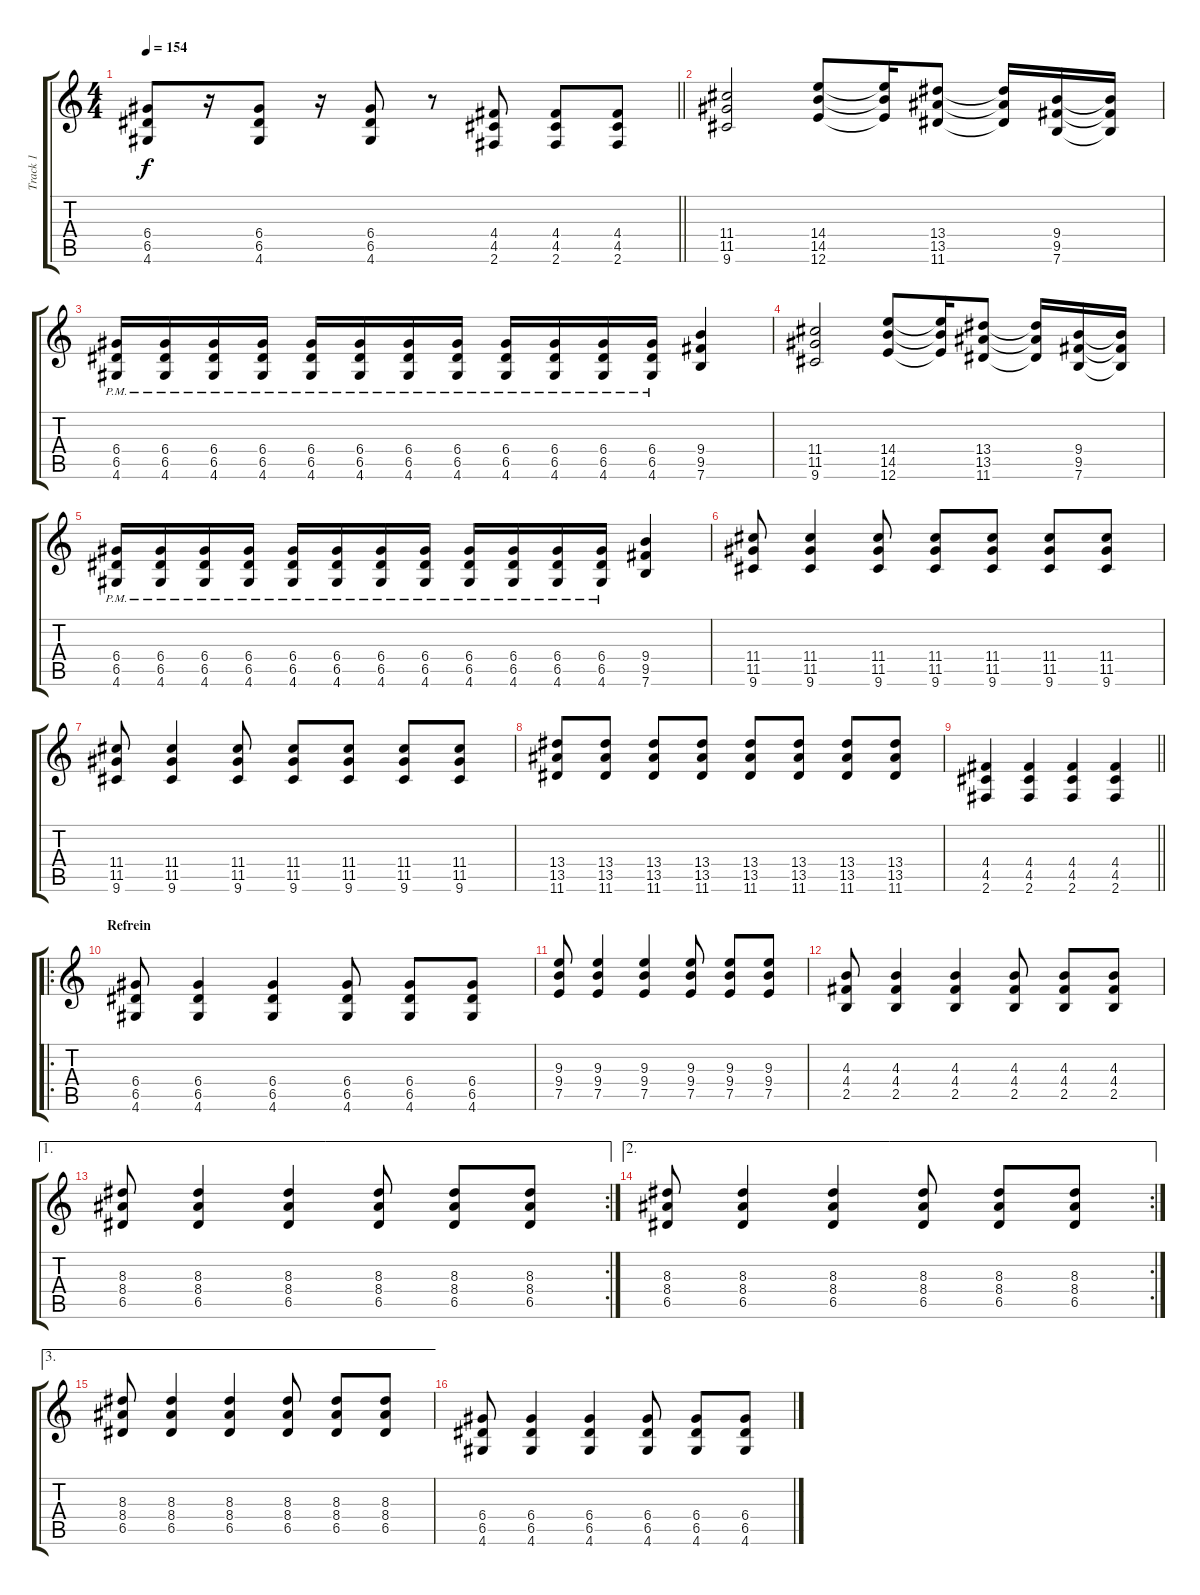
\track ("Track 1" "Track 1") {instrument electricguitarclean}
\staff {score tabs}
\tuning (E4 B3 G3 D3 A2 E2) {hide}
\ts (4 4)
\tempo 154
\clef g2
\barLineRight lightlight
\ks c
(6.4 6.5 4.6).8{dy f} r.16 (6.4 6.5 4.6).8 r.16 (6.4 6.5 4.6).8 r.8 (4.4 4.5 2.6).8 (4.4 4.5 2.6).8 (4.4 4.5 2.6).8 |
(11.4 11.5 9.6).2 (14.4 14.5 12.6).8 (14.4{t} 14.5{t} 12.6{t}).16 (13.4 13.5 11.6).8 (13.4{t} 13.5{t} 11.6{t}).16 (9.4 9.5 7.6).16 (9.4{t} 9.5{t} 7.6{t}).16 |
(6.4{pm} 6.5{pm} 4.6{pm}).16 (6.4{pm} 6.5{pm} 4.6{pm}).16 (6.4{pm} 6.5{pm} 4.6{pm}).16 (6.4{pm} 6.5{pm} 4.6{pm}).16 (6.4{pm} 6.5{pm} 4.6{pm}).16 (6.4{pm} 6.5{pm} 4.6{pm}).16 (6.4{pm} 6.5{pm} 4.6{pm}).16 (6.4{pm} 6.5{pm} 4.6{pm}).16 (6.4{pm} 6.5{pm} 4.6{pm}).16 (6.4{pm} 6.5{pm} 4.6{pm}).16 (6.4{pm} 6.5{pm} 4.6{pm}).16 (6.4{pm} 6.5{pm} 4.6{pm}).16 (9.4 9.5 7.6).4 |
(11.4 11.5 9.6).2 (14.4 14.5 12.6).8 (14.4{t} 14.5{t} 12.6{t}).16 (13.4 13.5 11.6).8 (13.4{t} 13.5{t} 11.6{t}).16 (9.4 9.5 7.6).16 (9.4{t} 9.5{t} 7.6{t}).16 |
(6.4{pm} 6.5{pm} 4.6{pm}).16 (6.4{pm} 6.5{pm} 4.6{pm}).16 (6.4{pm} 6.5{pm} 4.6{pm}).16 (6.4{pm} 6.5{pm} 4.6{pm}).16 (6.4{pm} 6.5{pm} 4.6{pm}).16 (6.4{pm} 6.5{pm} 4.6{pm}).16 (6.4{pm} 6.5{pm} 4.6{pm}).16 (6.4{pm} 6.5{pm} 4.6{pm}).16 (6.4{pm} 6.5{pm} 4.6{pm}).16 (6.4{pm} 6.5{pm} 4.6{pm}).16 (6.4{pm} 6.5{pm} 4.6{pm}).16 (6.4{pm} 6.5{pm} 4.6{pm}).16 (9.4 9.5 7.6).4 |
(11.4 11.5 9.6).8 (11.4 11.5 9.6).4 (11.4 11.5 9.6).8 (11.4 11.5 9.6).8 (11.4 11.5 9.6).8 (11.4 11.5 9.6).8 (11.4 11.5 9.6).8 |
(11.4 11.5 9.6).8 (11.4 11.5 9.6).4 (11.4 11.5 9.6).8 (11.4 11.5 9.6).8 (11.4 11.5 9.6).8 (11.4 11.5 9.6).8 (11.4 11.5 9.6).8 |
(13.4 13.5 11.6).8 (13.4 13.5 11.6).8 (13.4 13.5 11.6).8 (13.4 13.5 11.6).8 (13.4 13.5 11.6).8 (13.4 13.5 11.6).8 (13.4 13.5 11.6).8 (13.4 13.5 11.6).8 |
\barLineRight lightlight
(4.4 4.5 2.6).4 (4.4 4.5 2.6).4 (4.4 4.5 2.6).4 (4.4 4.5 2.6).4 |
\ro
\section ("" "Refrein")
(6.4 6.5 4.6).8 (6.4 6.5 4.6).4 (6.4 6.5 4.6).4 (6.4 6.5 4.6).8 (6.4 6.5 4.6).8 (6.4 6.5 4.6).8 |
(9.3 9.4 7.5).8 (9.3 9.4 7.5).4 (9.3 9.4 7.5).4 (9.3 9.4 7.5).8 (9.3 9.4 7.5).8 (9.3 9.4 7.5).8 |
(4.3 4.4 2.5).8 (4.3 4.4 2.5).4 (4.3 4.4 2.5).4 (4.3 4.4 2.5).8 (4.3 4.4 2.5).8 (4.3 4.4 2.5).8 |
\ae 1
\rc 2
(8.3 8.4 6.5).8 (8.3 8.4 6.5).4 (8.3 8.4 6.5).4 (8.3 8.4 6.5).8 (8.3 8.4 6.5).8 (8.3 8.4 6.5).8 |
\ae 2
\rc 2
(8.3 8.4 6.5).8 (8.3 8.4 6.5).4 (8.3 8.4 6.5).4 (8.3 8.4 6.5).8 (8.3 8.4 6.5).8 (8.3 8.4 6.5).8 |
\ae 3
(8.3 8.4 6.5).8 (8.3 8.4 6.5).4 (8.3 8.4 6.5).4 (8.3 8.4 6.5).8 (8.3 8.4 6.5).8 (8.3 8.4 6.5).8 |
(6.4 6.5 4.6).8 (6.4 6.5 4.6).4 (6.4 6.5 4.6).4 (6.4 6.5 4.6).8 (6.4 6.5 4.6).8 (6.4 6.5 4.6).8
